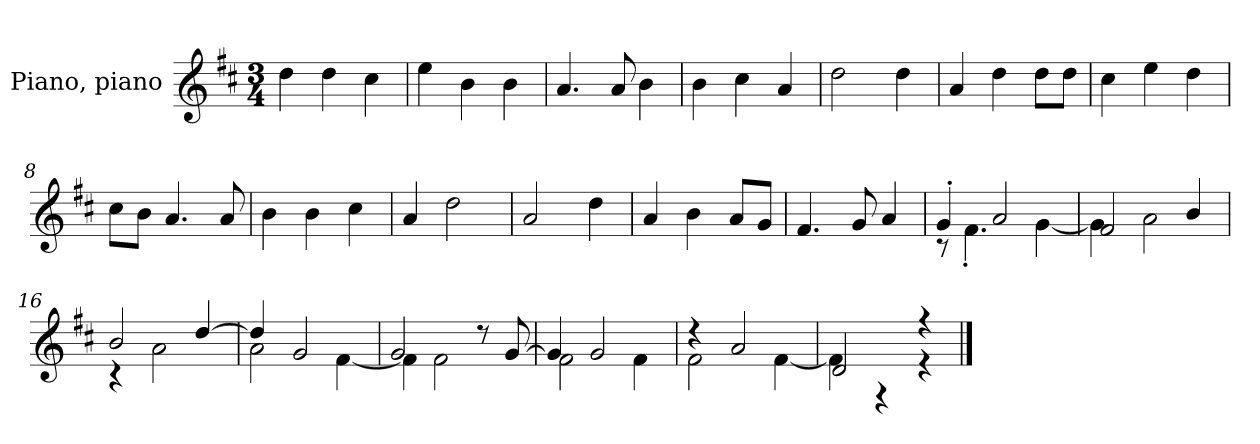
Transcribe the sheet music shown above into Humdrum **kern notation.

**kern
*part1
*staff1
*I"Piano, piano
*clefG2
*k[f#c#]
*M3/4
*MM108
=1
4dd\
4dd\
4cc#\
=2
4ee\
4b\
4b\
=3
4.a/
8a/
4b\
=4
4b\
4cc#\
4a/
=5
2dd\
4dd\
=6
4a/
4dd\
8dd\L
8dd\J
=7
4cc#\
4ee\
4dd\
=8
8cc#\L
8b\J
4.a/
8a/
=9
4b\
4b\
4cc#\
=10
4a/
2dd\
!!LO:LB:g=z
=11
2a/
4dd\
=12
4a/
4b\
8a/L
8g/J
=13
4.f#/
8g/
4a/
=14
*^
4g'/	8r
.	4.f#'\
2a/	.
.	[4g\
=15	=15
2f#/	4g\]
.	2a\
4b/	.
=16	=16
2b/	4r
.	2a\
[4dd/	.
=17	=17
4dd/]	2a\
2g/	.
.	[4f#\
=18	=18
2g/	4f#\]
.	2f#\
8r	.
[8g/	.
=19	=19
4g/]	2f#\
2g/	.
.	4f#\
!!LO:LB:g=z	!!
=20	=20
4r	2f#\
2a/	.
.	[4f#\
=21	=21
2d/	4f#\]
.	4r
4r	4r
*v	*v
==
*-
